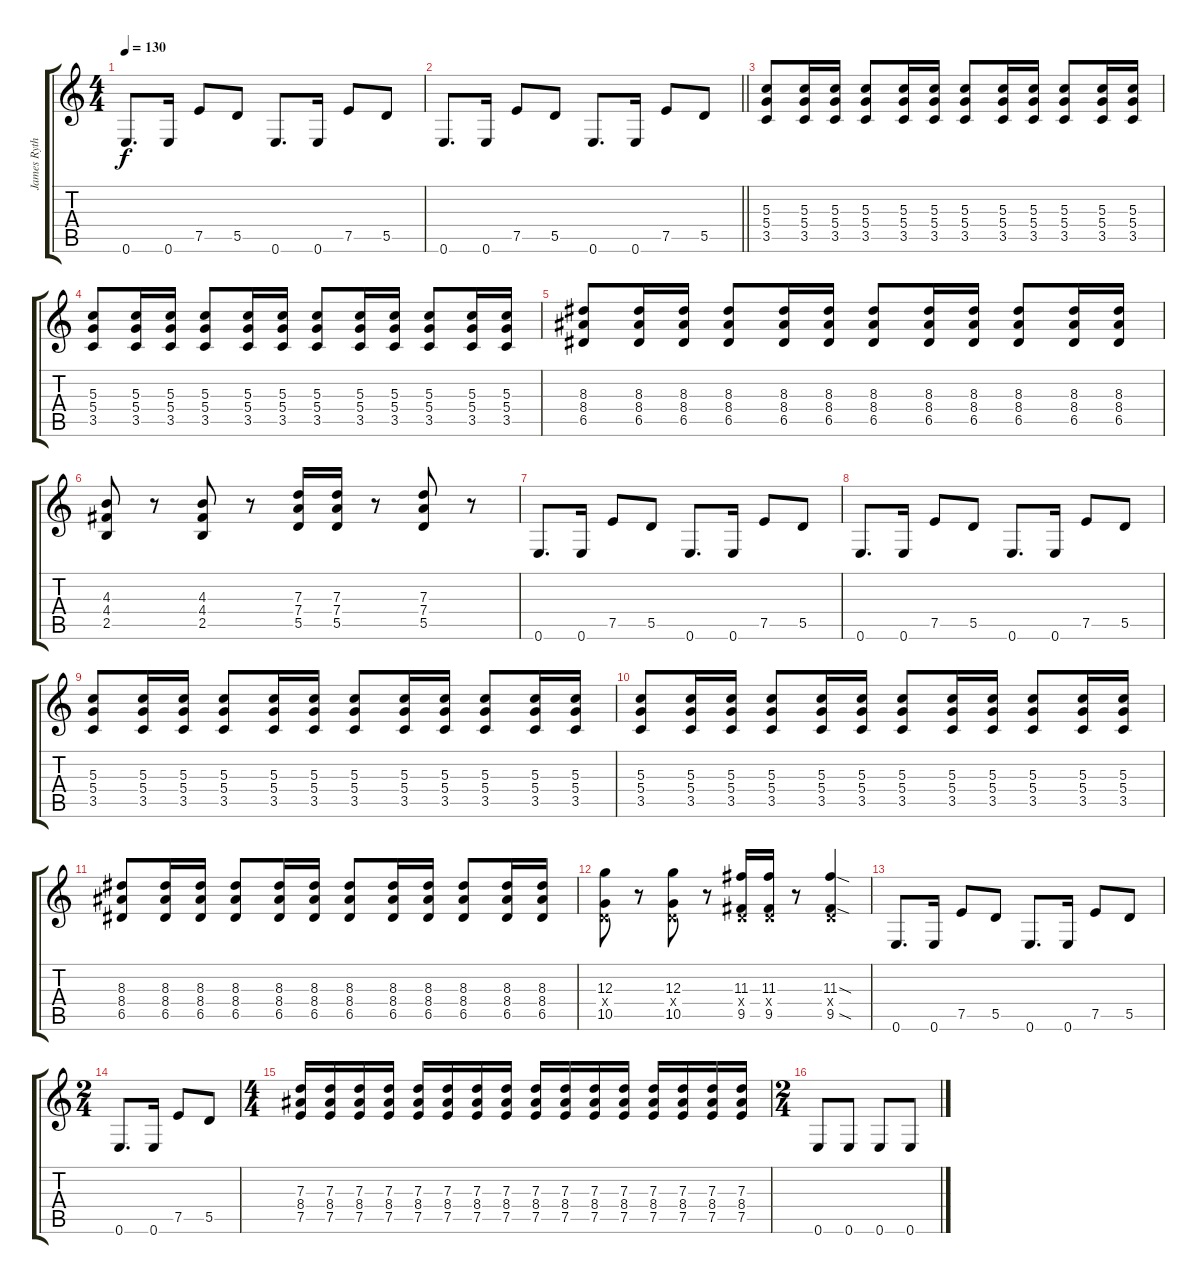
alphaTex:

\track ("James Ryth." "James Ryth") {instrument distortionguitar}
\staff {score tabs}
\tuning (E4 B3 G3 D3 A2 E2) {hide}
\ts (4 4)
\tempo 130
\clef g2
\ks c
0.6.8{d dy f} 0.6.16 7.5.8 5.5.8 0.6.8{d} 0.6.16 7.5.8 5.5.8 |
\barLineRight lightlight
0.6.8{d} 0.6.16 7.5.8 5.5.8 0.6.8{d} 0.6.16 7.5.8 5.5.8 |
\section ("" "")
(5.3 5.4 3.5).8 (5.3 5.4 3.5).16 (5.3 5.4 3.5).16 (5.3 5.4 3.5).8 (5.3 5.4 3.5).16 (5.3 5.4 3.5).16 (5.3 5.4 3.5).8 (5.3 5.4 3.5).16 (5.3 5.4 3.5).16 (5.3 5.4 3.5).8 (5.3 5.4 3.5).16 (5.3 5.4 3.5).16 |
(5.3 5.4 3.5).8 (5.3 5.4 3.5).16 (5.3 5.4 3.5).16 (5.3 5.4 3.5).8 (5.3 5.4 3.5).16 (5.3 5.4 3.5).16 (5.3 5.4 3.5).8 (5.3 5.4 3.5).16 (5.3 5.4 3.5).16 (5.3 5.4 3.5).8 (5.3 5.4 3.5).16 (5.3 5.4 3.5).16 |
(8.3 8.4 6.5).8 (8.3 8.4 6.5).16 (8.3 8.4 6.5).16 (8.3 8.4 6.5).8 (8.3 8.4 6.5).16 (8.3 8.4 6.5).16 (8.3 8.4 6.5).8 (8.3 8.4 6.5).16 (8.3 8.4 6.5).16 (8.3 8.4 6.5).8 (8.3 8.4 6.5).16 (8.3 8.4 6.5).16 |
(4.3 4.4 2.5).8 r.8 (4.3 4.4 2.5).8 r.8 (7.3 7.4 5.5).16 (7.3 7.4 5.5).16 r.8 (7.3 7.4 5.5).8 r.8 |
0.6.8{d} 0.6.16 7.5.8 5.5.8 0.6.8{d} 0.6.16 7.5.8 5.5.8 |
0.6.8{d} 0.6.16 7.5.8 5.5.8 0.6.8{d} 0.6.16 7.5.8 5.5.8 |
(5.3 5.4 3.5).8 (5.3 5.4 3.5).16 (5.3 5.4 3.5).16 (5.3 5.4 3.5).8 (5.3 5.4 3.5).16 (5.3 5.4 3.5).16 (5.3 5.4 3.5).8 (5.3 5.4 3.5).16 (5.3 5.4 3.5).16 (5.3 5.4 3.5).8 (5.3 5.4 3.5).16 (5.3 5.4 3.5).16 |
(5.3 5.4 3.5).8 (5.3 5.4 3.5).16 (5.3 5.4 3.5).16 (5.3 5.4 3.5).8 (5.3 5.4 3.5).16 (5.3 5.4 3.5).16 (5.3 5.4 3.5).8 (5.3 5.4 3.5).16 (5.3 5.4 3.5).16 (5.3 5.4 3.5).8 (5.3 5.4 3.5).16 (5.3 5.4 3.5).16 |
(8.3 8.4 6.5).8 (8.3 8.4 6.5).16 (8.3 8.4 6.5).16 (8.3 8.4 6.5).8 (8.3 8.4 6.5).16 (8.3 8.4 6.5).16 (8.3 8.4 6.5).8 (8.3 8.4 6.5).16 (8.3 8.4 6.5).16 (8.3 8.4 6.5).8 (8.3 8.4 6.5).16 (8.3 8.4 6.5).16 |
(12.3 0.4{x} 10.5).8 r.8 (12.3 0.4{x} 10.5).8 r.8 (11.3 0.4{x} 9.5).16 (11.3 0.4{x} 9.5).16 r.8 (11.3{sod} 0.4{x} 9.5{sod}).4 |
0.6.8{d} 0.6.16 7.5.8 5.5.8 0.6.8{d} 0.6.16 7.5.8 5.5.8 |
\ts (2 4)
0.6.8{d} 0.6.16 7.5.8 5.5.8 |
\ts (4 4)
(7.3 8.4 7.5).16 (7.3 8.4 7.5).16 (7.3 8.4 7.5).16 (7.3 8.4 7.5).16 (7.3 8.4 7.5).16 (7.3 8.4 7.5).16 (7.3 8.4 7.5).16 (7.3 8.4 7.5).16 (7.3 8.4 7.5).16 (7.3 8.4 7.5).16 (7.3 8.4 7.5).16 (7.3 8.4 7.5).16 (7.3 8.4 7.5).16 (7.3 8.4 7.5).16 (7.3 8.4 7.5).16 (7.3 8.4 7.5).16 |
\ts (2 4)
0.6.8 0.6.8 0.6.8 0.6.8
